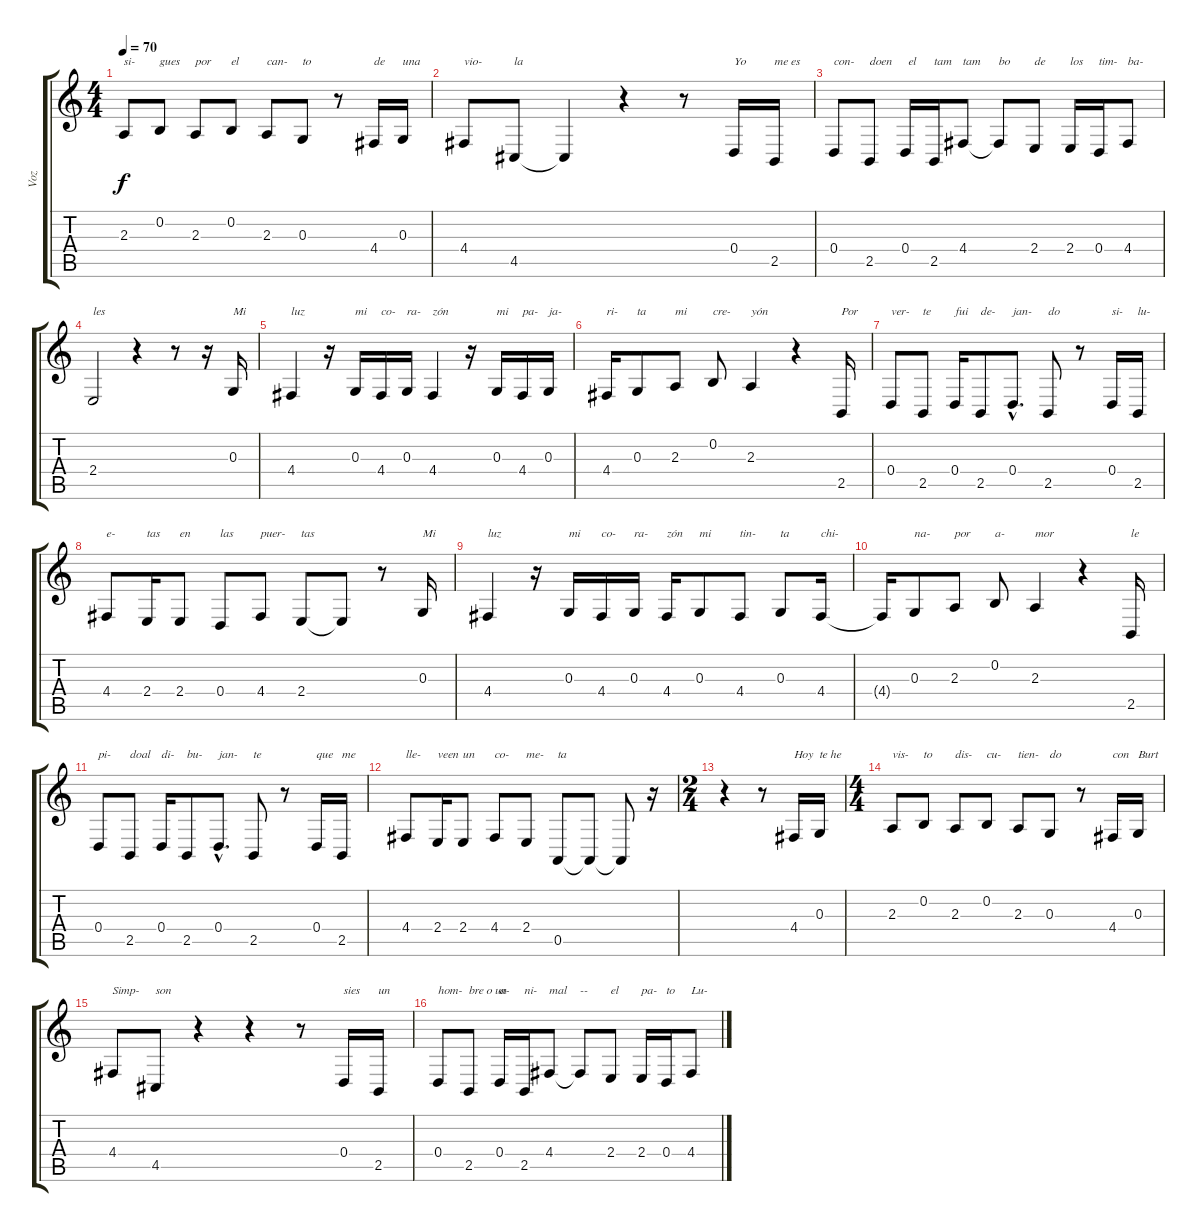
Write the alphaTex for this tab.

\track ("Voz" "Voz") {instrument tuba}
\staff {score tabs}
\tuning (E4 B3 G3 D3 A2 E2) {hide}
\ts (4 4)
\tempo 70
\clef g2
\ks c
2.3.8{txt "si-" dy f} 0.2.8{txt "gues"} 2.3.8{txt "por"} 0.2.8{txt "el"} 2.3.8{txt "can-"} 0.3.8{txt "to"} r.8 4.4.16{txt "de"} 0.3.16{txt "una"} |
4.4.8{txt "vio-"} 4.5.8{txt "la"} 4.5{t}.4 r.4 r.8 0.4.16{txt "Yo"} 2.5.16{txt "me es"} |
0.4.8{txt "con-"} 2.5.8{txt "doen"} 0.4.16{txt " el"} 2.5.16{txt "tam"} 4.4.8{txt "tam"} 4.4{t}.8{txt "bo"} 2.4.8{txt "de"} 2.4.16{txt "los"} 0.4.16{txt "tim-"} 4.4.8{txt "ba-"} |
2.4.2{txt "les"} r.4 r.8 r.16 0.3.16{txt "Mi"} |
4.4.4{txt "luz"} r.16 0.3.16{txt "mi"} 4.4.16{txt "co-"} 0.3.16{txt "ra-"} 4.4.4{txt "zón"} r.16 0.3.16{txt "mi"} 4.4.16{txt "pa-"} 0.3.16{txt "ja-"} |
4.4.16{txt "ri-"} 0.3.8{txt "ta"} 2.3.8{txt "mi"} 0.2.8{txt "cre-"} 2.3.4{txt "yón"} r.4 2.5.16{txt "Por"} |
0.4.8{txt "ver-"} 2.5.8{txt "te"} 0.4.16{txt "fui"} 2.5.8{txt "de-"} 0.4{hac}.8{d txt "jan-"} 2.5.8{txt "do"} r.8 0.4.16{txt "si-"} 2.5.16{txt "lu-"} |
4.4.8{txt "e-"} 2.4.16{txt "tas"} 2.4.8{txt "en"} 0.4.8{txt "las"} 4.4.8{txt "puer-"} 2.4.8{txt "tas"} 2.4{t}.8 r.8 0.3.16{txt "Mi"} |
4.4.4{txt "luz"} r.16 0.3.16{txt "mi"} 4.4.16{txt "co-"} 0.3.16{txt "ra-"} 4.4.16{txt "zón"} 0.3.8{txt "mi"} 4.4.8{txt "tin-"} 0.3.8{txt "ta"} 4.4.16{txt "chi-"} |
4.4{t}.16 0.3.8{txt "na-"} 2.3.8{txt "por"} 0.2.8{txt "a-"} 2.3.4{txt "mor"} r.4 2.5.16{txt "le"} |
0.4.8{txt "pi-"} 2.5.8{txt "doal"} 0.4.16{txt "di-"} 2.5.8{txt "bu-"} 0.4{hac}.8{d txt "jan-"} 2.5.8{txt "te"} r.8 0.4.16{txt "que"} 2.5.16{txt "me"} |
4.4.8{txt "lle-"} 2.4.16{txt "veen"} 2.4.8{txt "un"} 4.4.8{txt "co-"} 2.4.8{txt "me-"} 0.5.8{txt "ta"} 0.5{t}.8 0.5{t}.8 r.16 |
\ts (2 4)
r.4 r.8 4.4.16{txt "Hoy"} 0.3.16{txt "te he"} |
\ts (4 4)
2.3.8{txt "vis-"} 0.2.8{txt "to"} 2.3.8{txt "dis-"} 0.2.8{txt "cu-"} 2.3.8{txt "tien-"} 0.3.8{txt "do"} r.8 4.4.16{txt "con"} 0.3.16{txt "Burt"} |
4.4.8{txt "Simp-"} 4.5.8{txt "son"} r.4 r.4 r.8 0.4.16{txt "sies"} 2.5.16{txt "un"} |
0.4.8{txt "hom-"} 2.5.8{txt "bre o un"} 0.4.16{txt "a-"} 2.5.16{txt "ni-"} 4.4.8{txt "mal"} 4.4{t}.8{txt "--"} 2.4.8{txt "el"} 2.4.16{txt "pa-"} 0.4.16{txt "to"} 4.4.8{txt "Lu-"}
